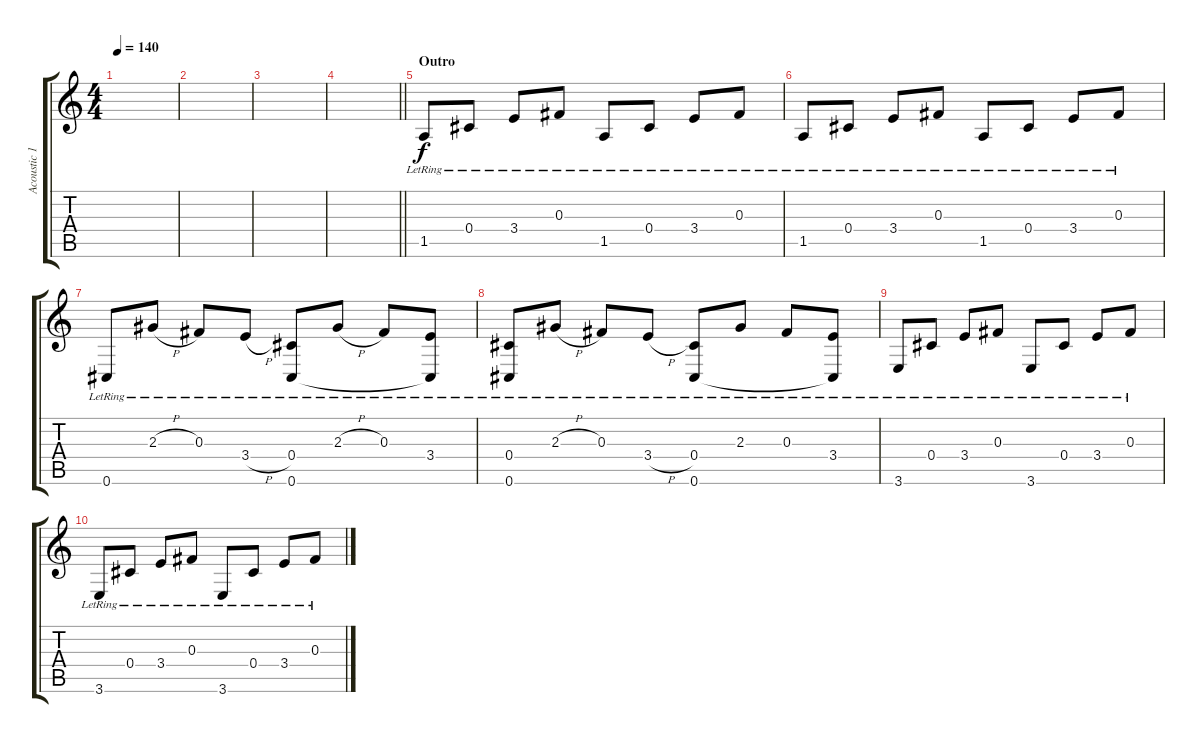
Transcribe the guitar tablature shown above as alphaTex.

\track ("Acoustic 1" "Acoustic 1") {instrument acousticguitarsteel}
\staff {score tabs}
\tuning (Eb4 Bb3 Gb3 Db3 Ab2 Db2) {hide}
\ts (4 4)
\tempo 140
\clef g2
\ks c
|
|
|
\barLineRight lightlight
|
\section ("" "Outro")
1.5{lr}.8 0.4{lr}.8 3.4{lr}.8 0.3{lr}.8 1.5{lr}.8 0.4{lr}.8 3.4{lr}.8 0.3{lr}.8 |
1.5{lr}.8 0.4{lr}.8 3.4{lr}.8 0.3{lr}.8 1.5{lr}.8 0.4{lr}.8 3.4{lr}.8 0.3{lr}.8 |
0.6{lr}.8 2.3{h lr}.8 0.3{lr}.8 3.4{h lr}.8 (0.4{lr} 0.6).8 2.3{h lr}.8 0.3{lr}.8 (3.4{lr} 0.6{t}).8 |
(0.4 0.6{lr}).8 2.3{h lr}.8 0.3{lr}.8 3.4{h lr}.8 (0.4{lr} 0.6).8 2.3{lr}.8 0.3{lr}.8 (3.4{lr} 0.6{t}).8 |
3.6{lr}.8 0.4{lr}.8 3.4{lr}.8 0.3{lr}.8 3.6{lr}.8 0.4{lr}.8 3.4{lr}.8 0.3{lr}.8 |
3.6{lr}.8 0.4{lr}.8 3.4{lr}.8 0.3{lr}.8 3.6{lr}.8 0.4{lr}.8 3.4{lr}.8 0.3{lr}.8
